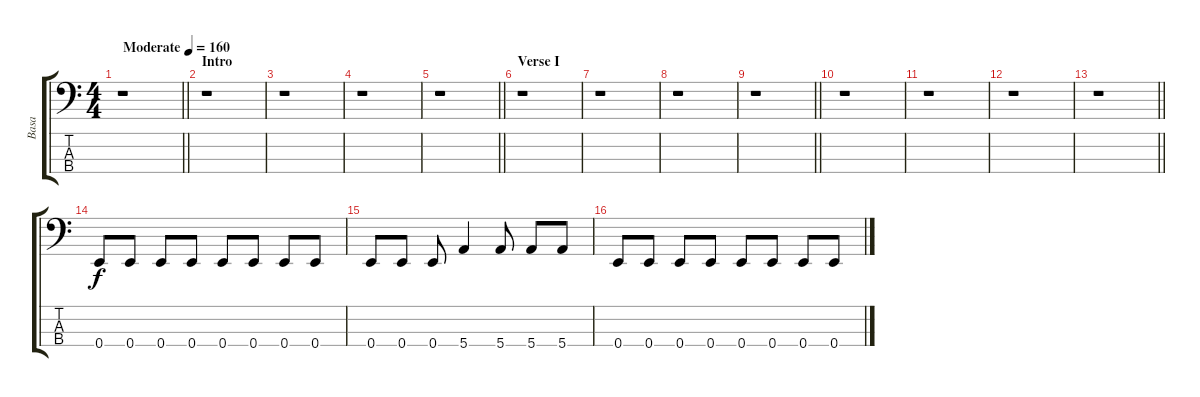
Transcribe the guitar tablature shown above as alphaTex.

\track ("Basa" "Basa") {instrument electricbassfinger}
\staff {score tabs}
\tuning (G2 D2 A1 E1) {hide}
\ts (4 4)
\tempo (160 "Moderate")
\clef f4
\barLineRight lightlight
\ks c
r.1{dy f instrument electricbassfinger} |
\section ("" "Intro")
r.1 |
r.1 |
r.1 |
\barLineRight lightlight
r.1 |
\section ("" "Verse I")
r.1 |
r.1 |
r.1 |
\barLineRight lightlight
r.1 |
r.1 |
r.1 |
r.1 |
\barLineRight lightlight
r.1 |
\section ("" "")
0.4.8 0.4.8 0.4.8 0.4.8 0.4.8 0.4.8 0.4.8 0.4.8 |
0.4.8 0.4.8 0.4.8 5.4.4 5.4.8 5.4.8 5.4.8 |
0.4.8 0.4.8 0.4.8 0.4.8 0.4.8 0.4.8 0.4.8 0.4.8
